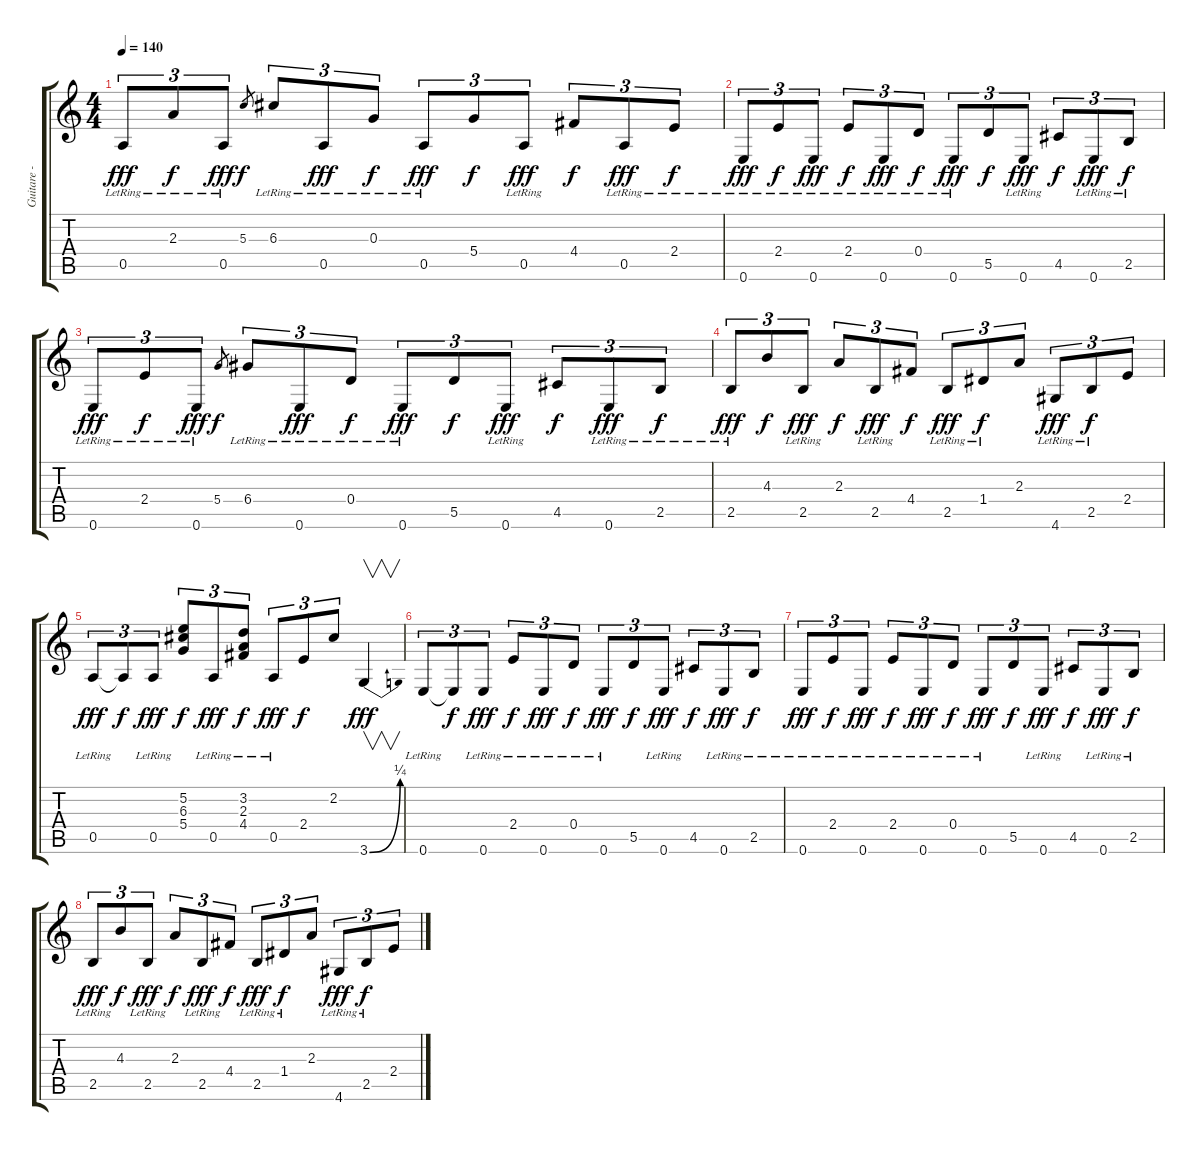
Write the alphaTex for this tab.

\track ("Guitare - Juillet 1999" "Guitare - ") {instrument acousticguitarnylon}
\staff {score tabs}
\tuning (E4 B3 G3 D3 A2 E2) {hide}
\ts (4 4)
\tempo 140
\clef g2
\ks c
0.5{lr}.8{tu (3 2) dy fff} 2.3{lr}.8{tu (3 2) dy f} 0.5{lr}.8{tu (3 2) dy fff} 5.3.8{gr dy f} 6.3{lr}.8{tu (3 2)} 0.5{lr}.8{tu (3 2) dy fff} 0.3{lr}.8{tu (3 2) dy f} 0.5{lr}.8{tu (3 2) dy fff} 5.4.8{tu (3 2) dy f} 0.5{lr}.8{tu (3 2) dy fff} 4.4.8{tu (3 2) dy f} 0.5{lr}.8{tu (3 2) dy fff} 2.4{lr}.8{tu (3 2) dy f} |
0.6{lr}.8{tu (3 2) dy fff} 2.4{lr}.8{tu (3 2) dy f} 0.6{lr}.8{tu (3 2) dy fff} 2.4{lr}.8{tu (3 2) dy f} 0.6{lr}.8{tu (3 2) dy fff} 0.4{lr}.8{tu (3 2) dy f} 0.6{lr}.8{tu (3 2) dy fff} 5.5.8{tu (3 2) dy f} 0.6{lr}.8{tu (3 2) dy fff} 4.5.8{tu (3 2) dy f} 0.6{lr}.8{tu (3 2) dy fff} 2.5{lr}.8{tu (3 2) dy f} |
0.6{lr}.8{tu (3 2) dy fff} 2.4{lr}.8{tu (3 2) dy f} 0.6{lr}.8{tu (3 2) dy fff} 5.4.8{gr dy f} 6.4{lr}.8{tu (3 2)} 0.6{lr}.8{tu (3 2) dy fff} 0.4{lr}.8{tu (3 2) dy f} 0.6{lr}.8{tu (3 2) dy fff} 5.5.8{tu (3 2) dy f} 0.6{lr}.8{tu (3 2) dy fff} 4.5.8{tu (3 2) dy f} 0.6{lr}.8{tu (3 2) dy fff} 2.5{lr}.8{tu (3 2) dy f} |
2.5{lr}.8{tu (3 2) dy fff} 4.3.8{tu (3 2) dy f} 2.5{lr}.8{tu (3 2) dy fff} 2.3.8{tu (3 2) dy f} 2.5{lr}.8{tu (3 2) dy fff} 4.4.8{tu (3 2) dy f} 2.5{lr}.8{tu (3 2) dy fff} 1.4{lr}.8{tu (3 2) dy f} 2.3.8{tu (3 2)} 4.6{lr}.8{tu (3 2) dy fff} 2.5{lr}.8{tu (3 2) dy f} 2.4.8{tu (3 2)} |
0.5{lr}.8{tu (3 2) dy fff} 0.5{t}.8{tu (3 2) dy f} 0.5{lr}.8{tu (3 2) dy fff} (5.2 6.3 5.4).8{tu (3 2) dy f} 0.5{lr}.8{tu (3 2) dy fff} (3.2{lr} 2.3{lr} 4.4{lr}).8{tu (3 2) dy f} 0.5{lr}.8{tu (3 2) dy fff} 2.4.8{tu (3 2) dy f} 2.2.8{tu (3 2)} 3.6{be (bend 0 0 60 1)}.4{v dy fff} |
0.6{lr}.8{tu (3 2)} 0.6{t}.8{tu (3 2) dy f} 0.6{lr}.8{tu (3 2) dy fff} 2.4{lr}.8{tu (3 2) dy f} 0.6{lr}.8{tu (3 2) dy fff} 0.4{lr}.8{tu (3 2) dy f} 0.6{lr}.8{tu (3 2) dy fff} 5.5.8{tu (3 2) dy f} 0.6{lr}.8{tu (3 2) dy fff} 4.5.8{tu (3 2) dy f} 0.6{lr}.8{tu (3 2) dy fff} 2.5{lr}.8{tu (3 2) dy f} |
0.6{lr}.8{tu (3 2) dy fff} 2.4{lr}.8{tu (3 2) dy f} 0.6{lr}.8{tu (3 2) dy fff} 2.4{lr}.8{tu (3 2) dy f} 0.6{lr}.8{tu (3 2) dy fff} 0.4{lr}.8{tu (3 2) dy f} 0.6{lr}.8{tu (3 2) dy fff} 5.5.8{tu (3 2) dy f} 0.6{lr}.8{tu (3 2) dy fff} 4.5.8{tu (3 2) dy f} 0.6{lr}.8{tu (3 2) dy fff} 2.5{lr}.8{tu (3 2) dy f} |
2.5{lr}.8{tu (3 2) dy fff} 4.3.8{tu (3 2) dy f} 2.5{lr}.8{tu (3 2) dy fff} 2.3.8{tu (3 2) dy f} 2.5{lr}.8{tu (3 2) dy fff} 4.4.8{tu (3 2) dy f} 2.5{lr}.8{tu (3 2) dy fff} 1.4{lr}.8{tu (3 2) dy f} 2.3.8{tu (3 2)} 4.6{lr}.8{tu (3 2) dy fff} 2.5{lr}.8{tu (3 2) dy f} 2.4.8{tu (3 2)}
